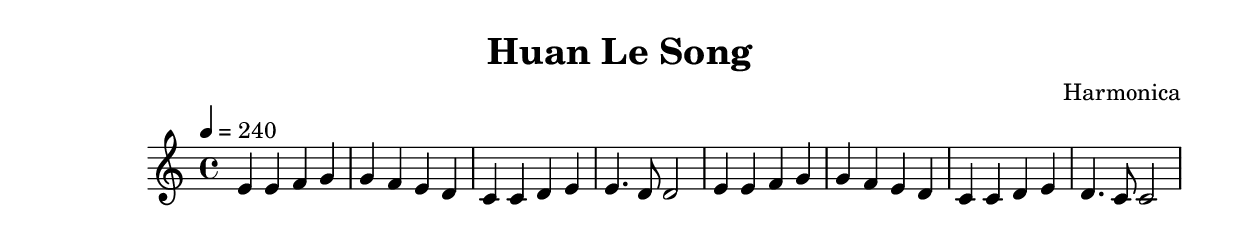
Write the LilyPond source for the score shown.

\version "2.22.0"

\header {
	title = "Huan Le Song"
	composer = "Harmonica"
}

\score{
{
\tempo 4 = 240

e' e' f' g'
g' f' e' d'
c' c' d' e'
e'4.  d'8 d'2

e'4 e' f' g'
g' f' e' d'
c' c' d' e'
d'4. c'8 c'2
}

\layout {}
\midi {}
}
